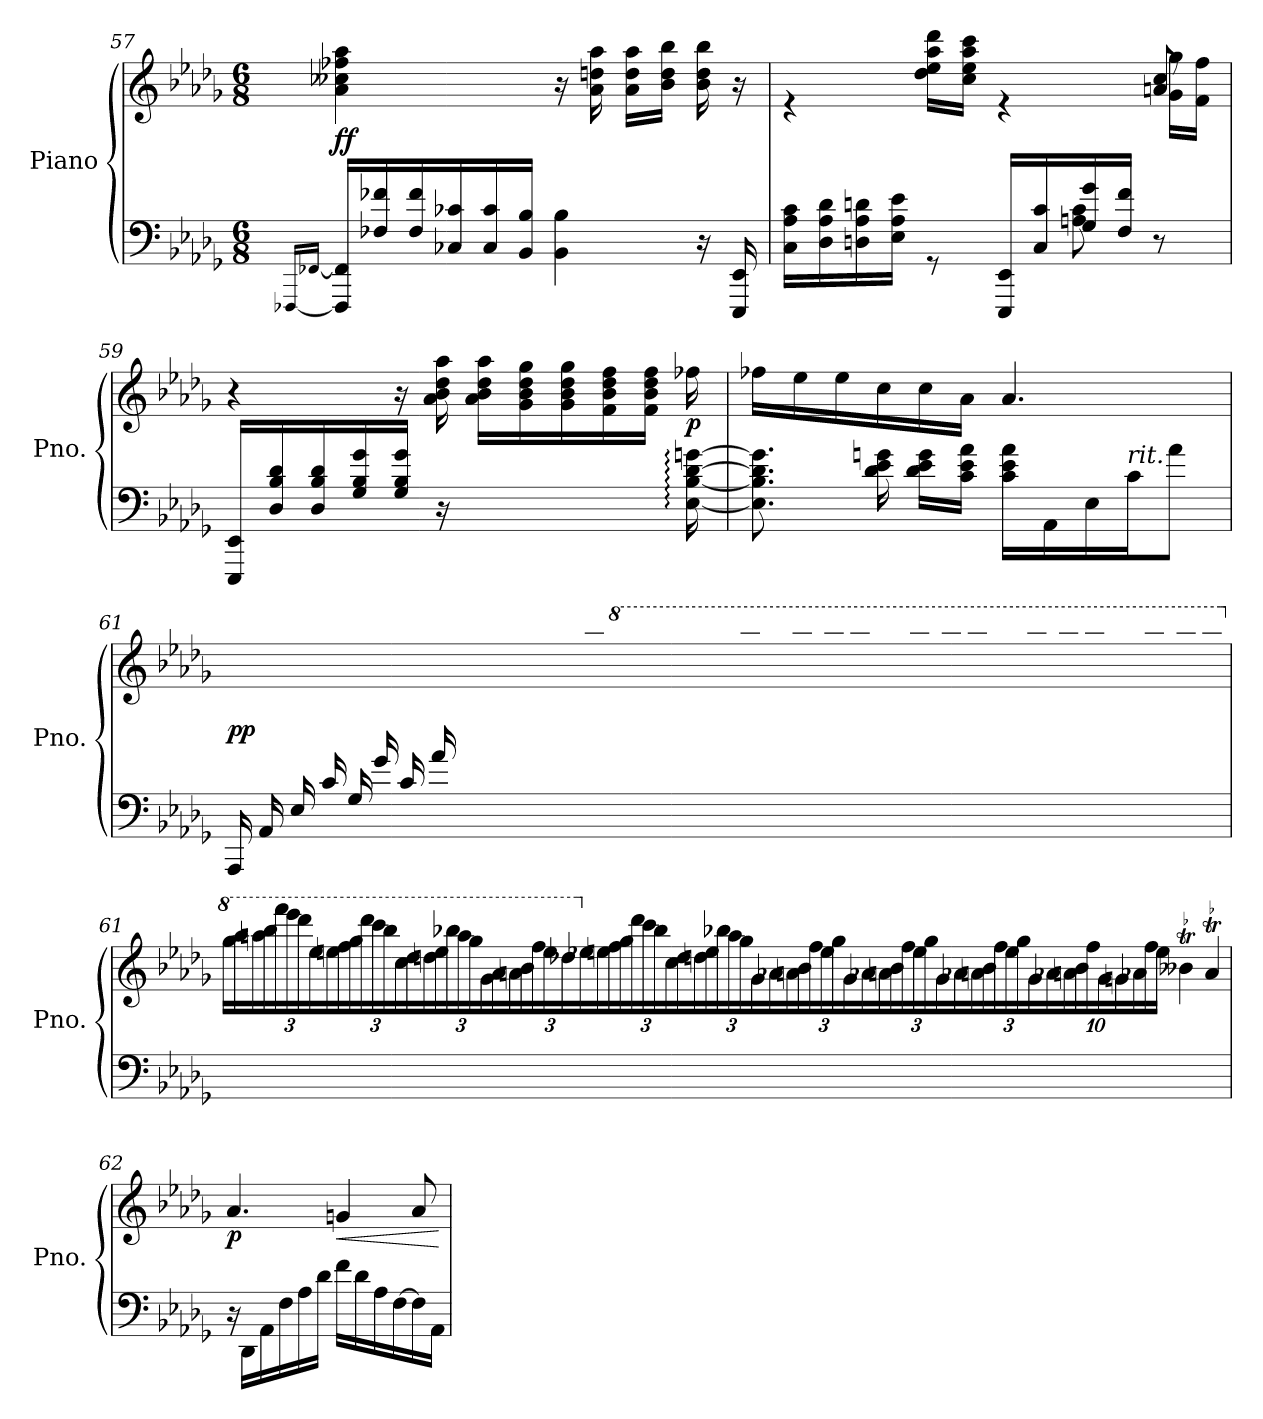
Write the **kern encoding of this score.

**kern	**kern	**dynam
*part1	*part1	*part1
*staff2	*staff1	*staff1/2
*I"Piano	*	*
*I'Pno.	*	*
*clefF4	*clefG2	*
*k[b-e-a-d-g-]	*k[b-e-a-d-g-]	*
*M6/8	*M6/8	*
=57	=57	=57
[16qFFF-X/LL	.	.
[16qFF-X/JJ	.	.
!	!	!LO:DY:b
16FFF-/] 16FF-/]LL	4a-\ 4cc--X\ 4ff-X\ 4aa-\	ff
16F-X/ 16f-X/	.	.
16F-/ 16f-/	.	.
16C-X/ 16c-X/	.	.
16C-/ 16c-/	8ryy	.
16BB-/ 16B-/JJ	.	.
4BB-\ 4B-\	16r	.
.	16a-\ 16ddn\ 16aa-\	.
.	16a-\ 16dd\ 16aa-\LL	.
.	16b-\ 16dd\ 16bb-\JJ	.
16r	16b-\ 16dd\ 16bb-\	.
16EEE-/ 16EE-/	16r	.
=58	=58	=58
*^	*^	*
16C\ 16A-\ 16c\LL	2ryy	4re	2ryy	.
16D-\ 16A-\ 16d-\	.	.	.	.
16Dn\ 16A-\ 16dn\	.	.	.	.
16E-\ 16A-\ 16e-\JJ	.	.	.	.
8rGG	.	16dd-\ 16ee-\ 16aa-\ 16ddd-\LL	.	.
.	.	16cc\ 16ee-\ 16aa-\ 16ccc\JJ	.	.
16EEE-/ 16EE-/LL	.	4re	.	.
16C/ 16c/	.	.	.	.
16G-/ 16g-/	8An\ 8c\	.	8ryy	.
16F/ 16f/JJ	.	.	.	.
8r	8ryy	8an/ 8cc/	16g-\ 16gg-\LL	.
.	.	.	16f\ 16ff\JJ	.
*v	*v	*	*	*
*	*v	*v	*
!!LO:LB:g=z
=59	=59	=59
16EEE-/ 16EE-/LL	4r	.
16D-/ 16B-/ 16d-/	.	.
16D-/ 16B-/ 16d-/	.	.
16G-/ 16B-/ 16g-/	.	.
16G-/ 16B-/ 16g-/JJ	16r	.
16r	16a-\ 16b-\ 16dd-\ 16aa-\	.
4ryy	16a-\ 16b-\ 16dd-\ 16aa-\LL	.
.	16g-\ 16b-\ 16dd-\ 16gg-\	.
.	16g-\ 16b-\ 16dd-\ 16gg-\	.
.	16f\ 16b-\ 16dd-\ 16ff\	.
16ryy	16f\ 16b-\ 16dd-\ 16ff\JJ	.
!	!	!LO:DY:b
[16E-\: [16B-\: [16d-\: [16gn\:	16ff-X:\	p
=60	=60	=60
8.E-\] 8.B-\] 8.d-\] 8.g\]	16ff-X\LL	.
.	16ee-\	.
.	16ee-\	.
16d-\ 16e-\ 16gn\	16cc\	.
16d-\ 16e-\ 16g\LL	16cc\	.
16c\ 16e-\ 16a-\JJ	16a-\JJ	.
16c\ 16e-\ 16a-\LL	4.a-/	.
16AA-\	.	.
16E-\	.	.
!LO:TX:a:i:t=rit.	!	!
16c\J	.	.
8a-\J	.	.
=61	=61	=61
*	*^	*
!	!	!	!LO:DY:b
16AAA-/LL	0ryy	2ryy	pp
16AA-/	.	.	.
16E-/	.	.	.
16c/	.	.	.
16G-/	.	.	.
16g-/	.	.	.
16c/	.	.	.
16a-/	.	.	.
1..ryy	.	16e-\	.
.	.	16cc\	.
.	.	16g-\	.
.	.	16gg-\	.
.	.	16cc\	.
.	.	16aa-\	.
*	*8va	*	*
.	.	16ee-\	.
.	.	16ccc\	.
.	.	16gg-\	.
.	.	16ggg-\	.
.	.	16ccc\	.
.	.	16aaa-\	.
.	.	16ggg-\	.
.	.	16aaa-\	.
.	.	16aaan\	.
.	.	16bbb-\	.
.	.	16ggg-\	.
.	.	16aaa-X\	.
.	.	16aaan\	.
.	.	16bbb-\	.
.	.	16ggg-\	.
.	.	16aaa-X\	.
.	.	16aaan\	.
.	.	16bbb-\	.
.	4ryy	16ggg-\	.
.	.	16aaa-X\	.
.	.	16aaan\	.
.	.	16bbb-\JJ	.
*	*v	*v	*
!!LO:LB:g=z
=61X1	=61X1	=61X1
*	*X8va	*
*	*8va	*
00ryy	16ggg-\LL	.
.	16aaa-\	.
.	16aaan\	.
.	16bbb-\	.
*	*Xbrackettup	*
.	24ffff\	.
.	24eeee-\	.
.	24dddd-\	.
.	16eee-\	.
.	16eeen\	.
.	16fff\	.
.	16ggg-\	.
.	24dddd-\	.
.	24cccc\	.
.	24bbb-\	.
.	16ccc\	.
.	16ddd-\	.
.	16dddn\	.
.	16eee\	.
.	24bbb-X\	.
.	24aaa\	.
.	24ggg-\	.
.	16gg-\	.
.	16aa-\	.
.	16aan\	.
.	16bb-\	.
.	24fff\	.
.	24eee\	.
.	24ddd-X\	.
*	*X8va	*
.	16ee-X\	.
.	16een\	.
.	16ff\	.
.	16gg-\	.
.	24ddd-\	.
.	24ccc\	.
.	24bb-\	.
.	16cc\	.
.	16dd-\	.
.	16ddn\	.
.	16ee\	.
.	24bb-X\	.
.	24aa\	.
.	24gg-\	.
.	16g-\	.
.	16a-X\	.
.	16an\	.
.	16b-\	.
.	24ff\	.
.	24ee\	.
.	24gg-\	.
.	16g-\	.
.	16a-X\	.
.	16an\	.
.	16b-\	.
.	24ff\	.
.	24ee\	.
.	24gg-\	.
.	16g-\	.
.	16a-X\	.
.	16an\	.
.	16b-\	.
.	24ff\	.
.	24ee\	.
.	24gg-\	.
.	20g-\	.
.	20a-X\	.
.	20an\	.
.	20b-\	.
.	20ff\	.
.	20g-\	.
.	20gn\	.
.	20a-X\	.
.	20ff\	.
.	20ee\JJ	.
.	4b--XT\	.
4ryy	.	.
.	4a-T/	.
8ryy	.	.
!!LO:PB:g=z
=62	=62	=62
!	!	!LO:DY:b
16r	4.a-/	p
16DD-\LL	.	.
16AA-\	.	.
16F\	.	.
16A-\	.	.
16d-\JJ	.	.
!	!	!LO:HP:b
16f\LL	4gn/	<
16d-\	.	.
16A-\	.	.
[16F\	.	.
16F\]	8a-/	.
16AA-\JJ	.	.
.	.	[
=	=	=
*-	*-	*-
